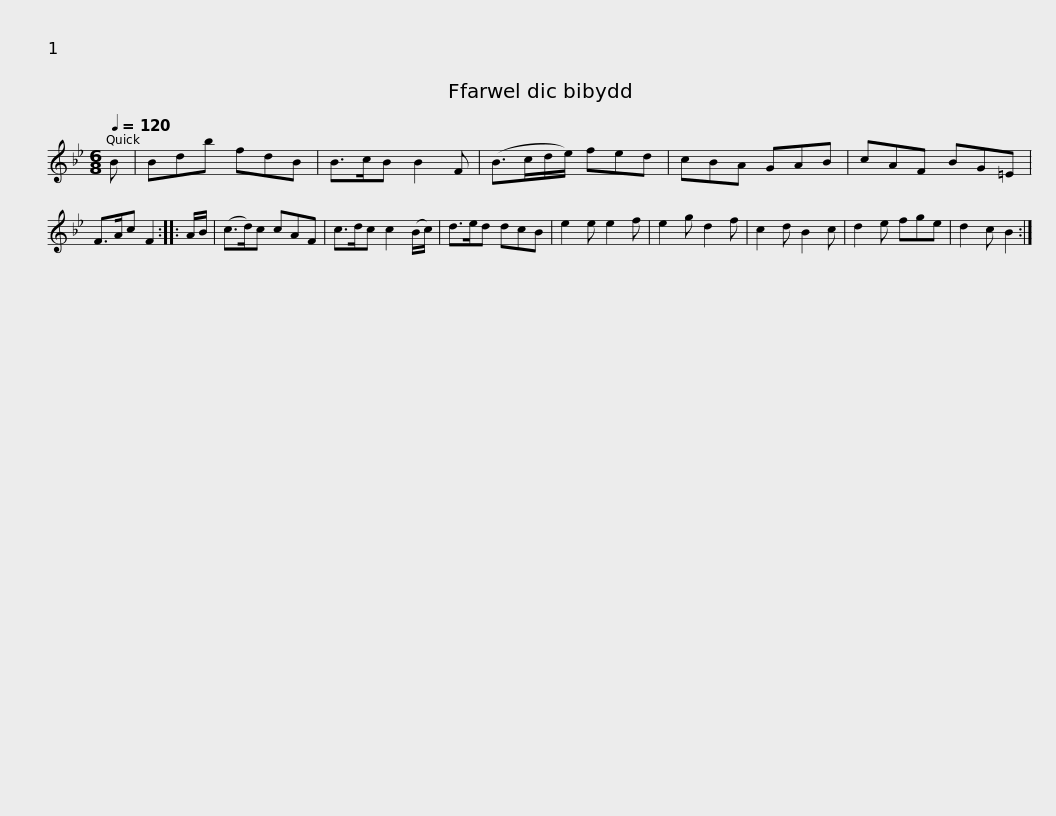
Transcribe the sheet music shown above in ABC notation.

X:1
L:1/8
Q:1/4=120
M:6/8
I:linebreak $
K:Bb
V:1 treble
V:1
 B | Bdb fdB | B>cB B2 F | (B>cd/e/) fed | cBA GAB | %5
 cAF BG=E | F>Ac F2 :: A/B/ |$ (c>d)c cAF | c>dc c2 (B/c/) | %10
 d>ed dcB | e2 e e2 f | e2 g d2 f | c2 d B2 c | d2 e fge | %15
 d2 c B2 :| %16
